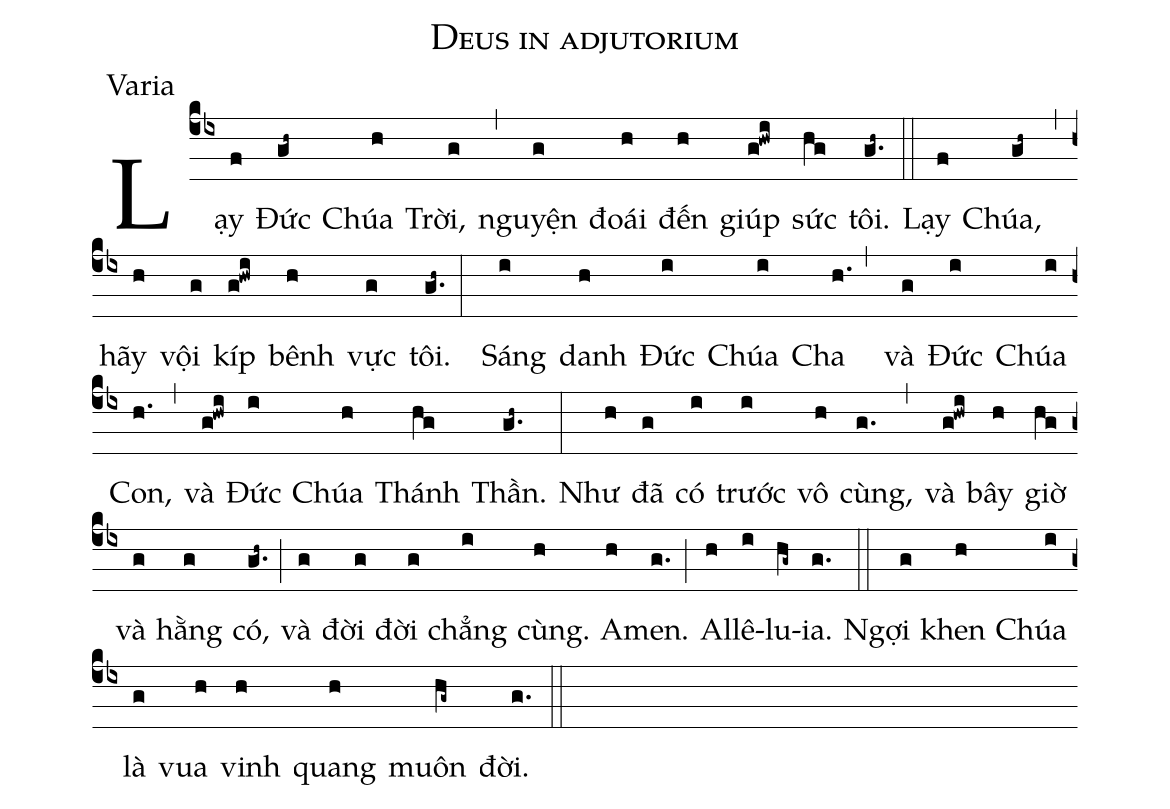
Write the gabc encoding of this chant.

name:Deus in adjutorium;
office-part:Varia;
%%
(cb4)Lạy(f) Đức(gh~) Chúa(h) Trời,(g) (,) nguyện(g) đoái(h) đến(h) giúp(g!hwi) sức(hg) tôi.(g.h~) (::)
Lạy(f) Chúa,(gh~) (,) hãy(h) vội(g) kíp(g!hwi) bênh(h) vực(g) tôi.(g.h~:)
Sáng(i) danh(h) Đức(i) Chúa(i) Cha(h.,) và(g) Đức(i) Chúa(i) Con,(h.) (,) và(g!hwi) Đức(i) Chúa(h) Thánh(hg) Thần.(g.h~) (:) Như(h) đã(g) có(i) trước(i) vô(h) cùng,(g.) (,) và(g!hwi) bây(h) giờ(hg) và(g) hằng(g) có,(g.h~) (;) và(g) đời(g) đời(g) chẳng(i) cùng.(h) A(h)men.(g.) (;) Al(h)lê(i)lu(hg~)ia.(g.) (::) Ngợi(g) khen(h) Chúa(i) là(g) vua(h) vinh(h) quang(h) muôn(hg~) đời.(g.::)
